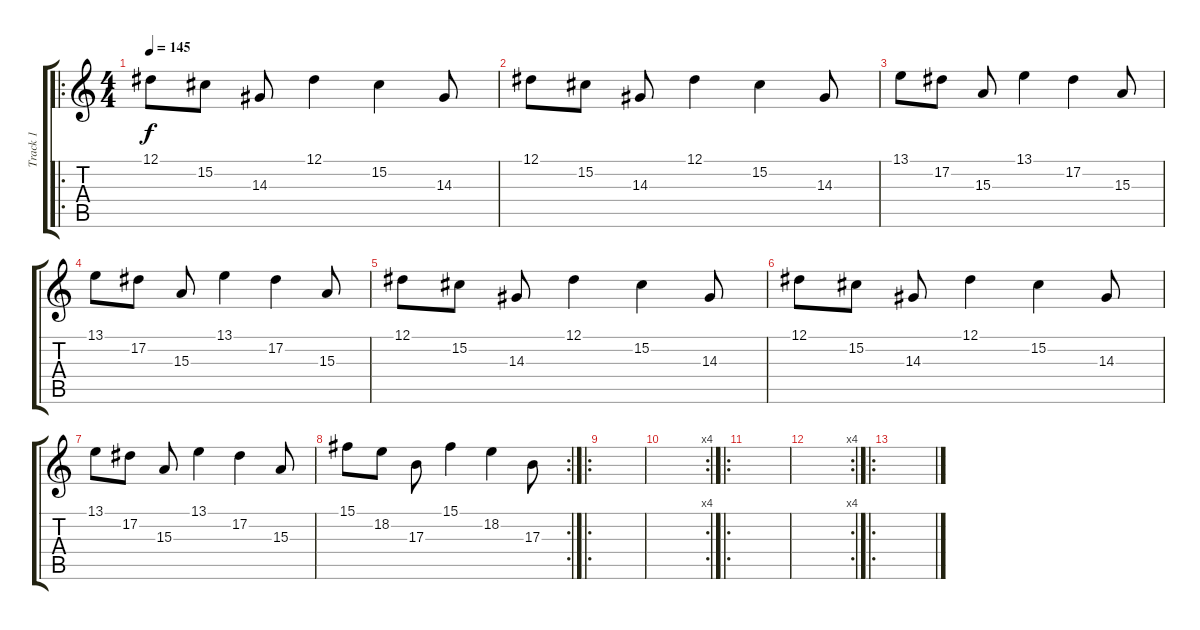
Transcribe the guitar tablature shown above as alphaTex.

\track ("Track 1" "Track 1") {instrument lead2sawtooth}
\staff {score tabs}
\tuning (Eb4 Bb3 Gb3 Db3 Ab2 Eb2) {hide}
\ro
\ts (4 4)
\tempo 145
\clef g2
\ks c
12.1.8{dy f} 15.2.8 14.3.8 12.1.4 15.2.4 14.3.8 |
12.1.8 15.2.8 14.3.8 12.1.4 15.2.4 14.3.8 |
13.1.8 17.2.8 15.3.8 13.1.4 17.2.4 15.3.8 |
13.1.8 17.2.8 15.3.8 13.1.4 17.2.4 15.3.8 |
12.1.8 15.2.8 14.3.8 12.1.4 15.2.4 14.3.8 |
12.1.8 15.2.8 14.3.8 12.1.4 15.2.4 14.3.8 |
13.1.8 17.2.8 15.3.8 13.1.4 17.2.4 15.3.8 |
\rc 2
15.1.8 18.2.8 17.3.8 15.1.4 18.2.4 17.3.8 |
\ro
|
\rc 4
|
\ro
|
\rc 4
|
\ro
